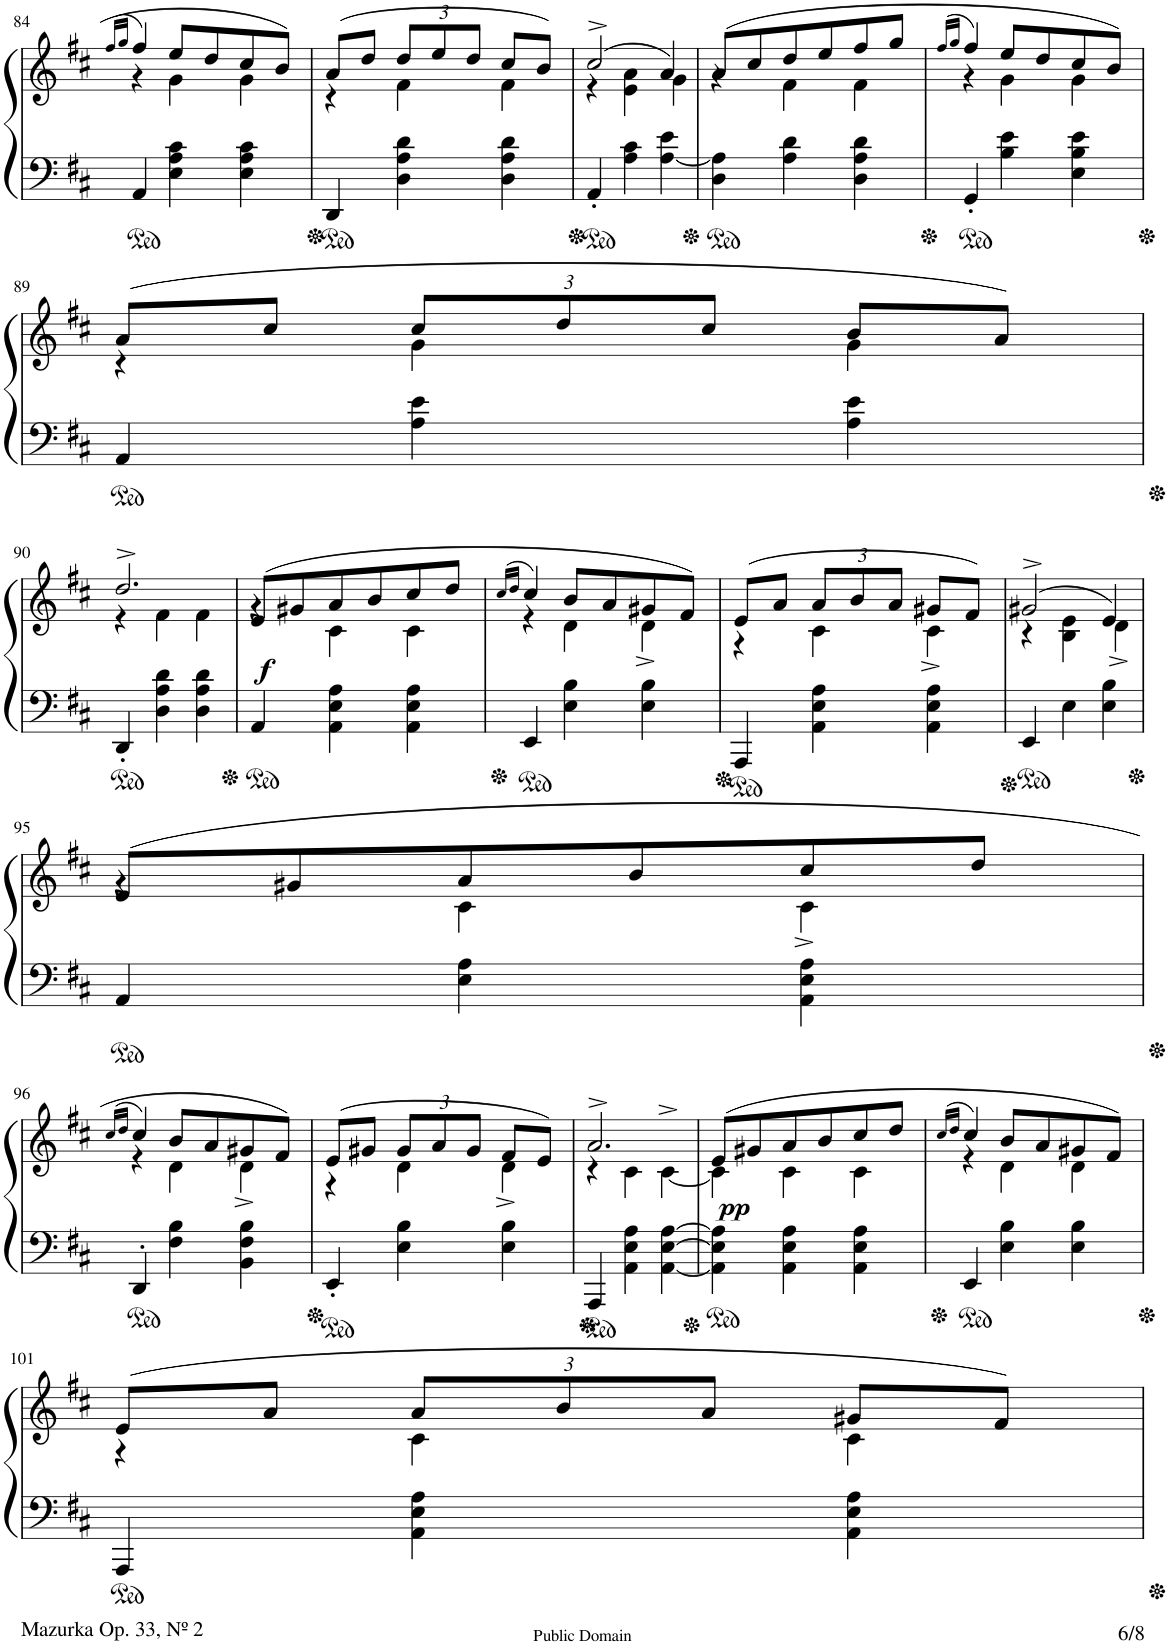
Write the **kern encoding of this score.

**kern	**kern	**dynam
*part1	*part1	*part1
*staff2	*staff1	*staff1/2
*I"Piano	*	*
*I'Pno	*	*
!!LO:PB:g=z
*clefF4	*clefG2	*
*k[f#c#]	*k[f#c#]	*
*M3/4	*M3/4	*
=84	=84	=84
.	(16qff#/LL	.
.	16qgg/JJ	.
*	*^	*
4AA/	4ff#/)	4r	.
4E\ 4A\ 4c#\	8ee/L	4g\	.
.	8dd/	.	.
4E\ 4A\ 4c#\	8cc#/	4g\	.
.	8b/J	.	.
=85	=85	=85	=85
4DD/	(8a/L	4r	.
.	8dd/J	.	.
*	*Xbrackettup	*	*
4D\ 4A\ 4d\	12dd/L	4f#\	.
.	12ee/	.	.
.	12dd/J	.	.
4D\ 4A\ 4d\	8cc#/L	4f#\	.
.	8b/J)	.	.
=86	=86	=86	=86
4AA'</	(2cc#^>/	4r	.
4A\ 4c#\	.	4e\ 4a\	.
[4A\ 4e\	4a/)	4g\	.
=87	=87	=87	=87
4D\ 4A\]	(8a/L	4r	.
.	8cc#/	.	.
4A\ 4d\	8dd/	4f#\	.
.	8ee/	.	.
4D\ 4A\ 4d\	8ff#/	4f#\	.
.	8gg/J	.	.
=88	=88	=88	=88
.	(16qff#/LL	.	.
.	16qgg/JJ	.	.
4GG'</	4ff#/)	4r	.
4B\ 4e\	8ee/L	4g\	.
.	8dd/	.	.
4E\ 4B\ 4e\	8cc#/	4g\	.
.	8b/J)	.	.
!!LO:LB:g=z	!!
=89	=89	=89	=89
4AA/	(8a/L	4r	.
.	8cc#/J	.	.
4A\ 4e\	12cc#/L	4g\	.
.	12dd/	.	.
.	12cc#/J	.	.
4A\ 4e\	8b/L	4g\	.
.	8a/J)	.	.
!!LO:LB:g=z	!!
=90	=90	=90	=90
4DD'</	2.dd^>/	4r	.
4D\ 4A\ 4d\	.	4f#\	.
4D\ 4A\ 4d\	.	4f#\	.
=91	=91	=91	=91
!	!	!	!LO:DY:b
4AA/	(8e/L	4r	f
.	8g#X/	.	.
4AA\ 4E\ 4A\	8a/	4c#\	.
.	8b/	.	.
4AA\ 4E\ 4A\	8cc#/	4c#\	.
.	8dd/J	.	.
=92	=92	=92	=92
.	(16qcc#/LL	.	.
.	16qdd/JJ	.	.
4EE/	4cc#/)	4r	.
4E\ 4B\	8b/L	4d\	.
.	8a/	.	.
4E\ 4B\	8g#X/	4d^\	.
.	8f#/J)	.	.
=93	=93	=93	=93
4AAA/	(8e/L	4r	.
.	8a/J	.	.
4AA\ 4E\ 4A\	12a/L	4c#\	.
.	12b/	.	.
.	12a/J	.	.
4AA\ 4E\ 4A\	8g#X/L	4c#^\	.
.	8f#/J)	.	.
=94	=94	=94	=94
4EE/	(2g#X^>/	4r	.
4E\	.	4B\ 4e\	.
4E\ 4B\	4e/)	4d^\	.
!!LO:LB:g=z	!!
=95	=95	=95	=95
4AA/	(8e/L	4r	.
.	8g#X/	.	.
4E\ 4A\	8a/	4c#\	.
.	8b/	.	.
4AA\ 4E\ 4A\	8cc#/	4c#^\	.
.	8dd/J	.	.
!!LO:LB:g=z	!!
=96	=96	=96	=96
.	(16qcc#/LL	.	.
.	16qdd/JJ	.	.
4DD'>/	4cc#/)	4r	.
4F#\ 4B\	8b/L	4d\	.
.	8a/	.	.
4BB\ 4F#\ 4B\	8g#X/	4d^\	.
.	8f#/J)	.	.
=97	=97	=97	=97
4EE'</	(8e/L	4r	.
.	8g#X/J	.	.
4E\ 4B\	12g#/L	4d\	.
.	12a/	.	.
.	12g#/J	.	.
4E\ 4B\	8f#/L	4d^\	.
.	8e/J)	.	.
=98	=98	=98	=98
4AAA/	2.a^>/	4r	.
4AA\ 4E\ 4A\	.	4c#\	.
[4AA\ [4E\ [4A\	.	[4c#^>\	.
=99	=99	=99	=99
!	!	!	!LO:DY:b
4AA\] 4E\] 4A\]	(8e/L	4c#\]	pp
.	8g#X/	.	.
4AA\ 4E\ 4A\	8a/	4c#\	.
.	8b/	.	.
4AA\ 4E\ 4A\	8cc#/	4c#\	.
.	8dd/J	.	.
=100	=100	=100	=100
.	(16qcc#/LL	.	.
.	16qdd/JJ	.	.
4EE/	4cc#/)	4r	.
4E\ 4B\	8b/L	4d\	.
.	8a/	.	.
4E\ 4B\	8g#X/	4d\	.
.	8f#/J)	.	.
!!LO:LB:g=z	!!
=101	=101	=101	=101
4AAA/	(8e/L	4r	.
.	8a/J	.	.
4AA\ 4E\ 4A\	12a/L	4c#\	.
.	12b/	.	.
.	12a/J	.	.
4AA\ 4E\ 4A\	8g#X/L	4c#\	.
.	8f#/J)	.	.
*	*v	*v	*
=	=	=
*-	*-	*-
